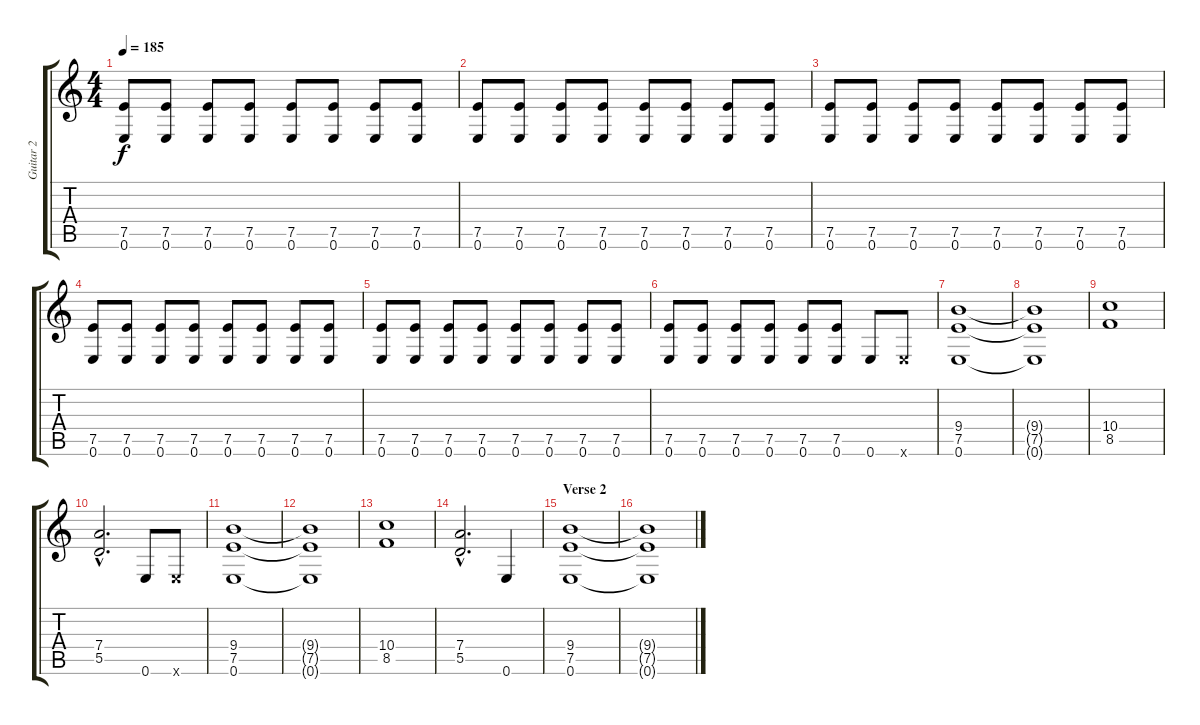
\track ("Guitar 2" "Guitar 2") {instrument distortionguitar}
\staff {score tabs}
\tuning (E4 B3 G3 D3 A2 E2) {hide}
\ts (4 4)
\tempo 185
\clef g2
\ks c
(7.5 0.6).8{dy f} (7.5 0.6).8 (7.5 0.6).8 (7.5 0.6).8 (7.5 0.6).8 (7.5 0.6).8 (7.5 0.6).8 (7.5 0.6).8 |
(7.5 0.6).8 (7.5 0.6).8 (7.5 0.6).8 (7.5 0.6).8 (7.5 0.6).8 (7.5 0.6).8 (7.5 0.6).8 (7.5 0.6).8 |
(7.5 0.6).8 (7.5 0.6).8 (7.5 0.6).8 (7.5 0.6).8 (7.5 0.6).8 (7.5 0.6).8 (7.5 0.6).8 (7.5 0.6).8 |
(7.5 0.6).8 (7.5 0.6).8 (7.5 0.6).8 (7.5 0.6).8 (7.5 0.6).8 (7.5 0.6).8 (7.5 0.6).8 (7.5 0.6).8 |
(7.5 0.6).8 (7.5 0.6).8 (7.5 0.6).8 (7.5 0.6).8 (7.5 0.6).8 (7.5 0.6).8 (7.5 0.6).8 (7.5 0.6).8 |
(7.5 0.6).8 (7.5 0.6).8 (7.5 0.6).8 (7.5 0.6).8 (7.5 0.6).8 (7.5 0.6).8 0.6.8 0.6{x}.8 |
(9.4 7.5 0.6).1 |
(9.4{t} 7.5{t} 0.6{t}).1 |
(10.4 8.5).1 |
(7.4{hac} 5.5{hac}).2{d} 0.6.8 0.6{x}.8 |
(9.4 7.5 0.6).1 |
(9.4{t} 7.5{t} 0.6{t}).1 |
(10.4 8.5).1 |
(7.4{hac} 5.5{hac}).2{d} 0.6.4 |
\section ("" "Verse 2")
(9.4 7.5 0.6).1 |
(9.4{t} 7.5{t} 0.6{t}).1
